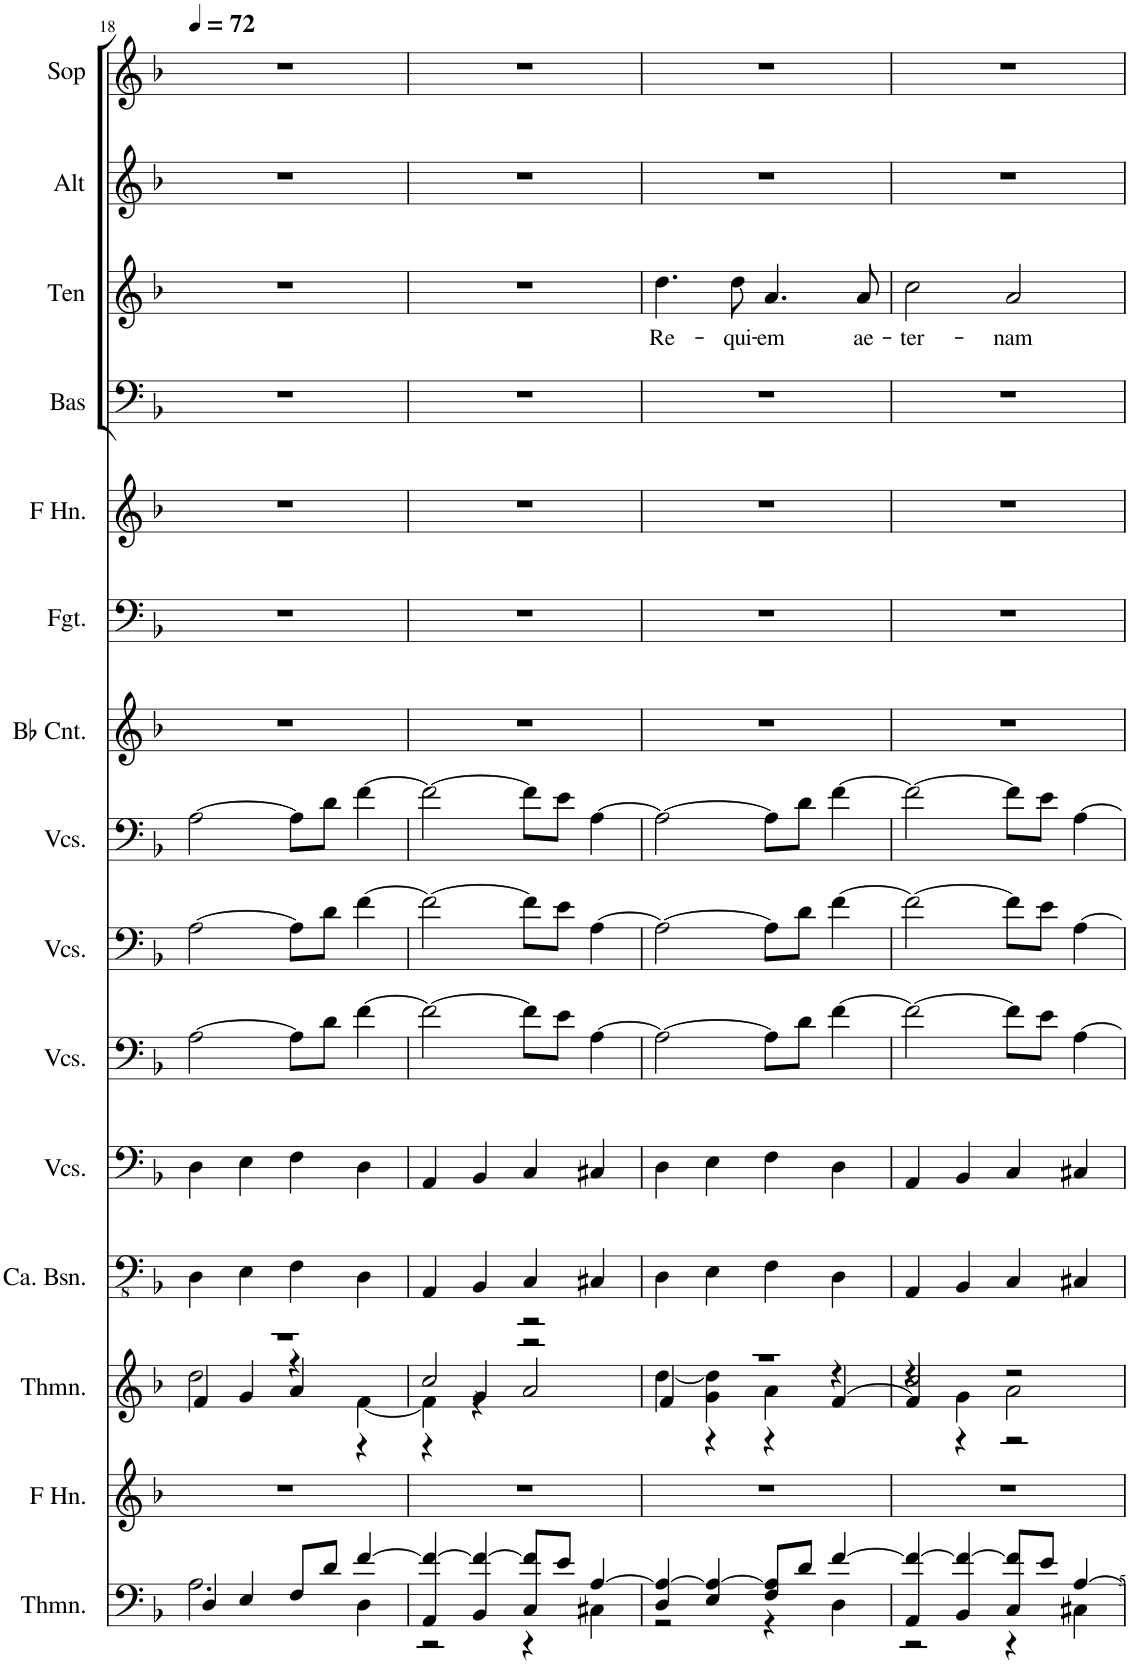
**kern	**kern	**kern	**kern	**kern	**kern	**kern	**kern	**kern	**kern	**kern	**kern	**kern	**text	**kern	**kern
*part15	*part14	*part13	*part12	*part11	*part10	*part9	*part8	*part7	*part6	*part5	*part4	*part3	*part3	*part2	*part1
*staff15	*staff14	*staff13	*staff12	*staff11	*staff10	*staff9	*staff8	*staff7	*staff6	*staff5	*staff4	*staff3	*staff3	*staff2	*staff1
*I"Theremin, Organ lh	*I"Hoorn in F, Horns 3,4 in F	*I"Theremin, Organ rh	*I"Contrabassen, Double Bass	*I"Violoncellos, Cello 2	*I"Violoncellos, Cello 1	*I"Violoncellos, Viola 2	*I"Violoncellos, Viola 1	*I"Cornet in Bb, Trumpet in F	*I"Fagot, Bassoon	*I"Hoorn in F, Horns 1,2 in F	*I"Bas	*I"Ten	*	*I"Alt	*I"Sop
*I'Thmn.	*I'F Hn.	*I'Thmn.	*I'Ca. Bsn.	*I'Vcs.	*I'Vcs.	*I'Vcs.	*I'Vcs.	*	*I'Fgt.	*I'F Hn.	*I'Bas	*I'Ten	*	*I'Alt	*I'Sop
!!LO:PB:g=z
*clefF4	*clefG2	*clefG2	*clefFv4	*clefF4	*clefF4	*clefF4	*clefF4	*clefG2	*clefF4	*clefG2	*clefF4	*clefG2	*	*clefG2	*clefG2
*	*Trd4c7	*	*	*	*	*	*	*Trd1c2	*	*Trd4c7	*	*Trd1c2	*	*Trd1c2	*
*k[b-]	*k[b-]	*k[b-]	*k[b-]	*k[b-]	*k[b-]	*k[b-]	*k[b-]	*k[b-]	*k[b-]	*k[b-]	*k[b-]	*k[b-]	*	*k[b-]	*k[b-]
*M4/4	*M4/4	*M4/4	*M4/4	*M4/4	*M4/4	*M4/4	*M4/4	*M4/4	*M4/4	*M4/4	*M4/4	*M4/4	*	*M4/4	*M4/4
*met(c)	*met(c)	*met(c)	*met(c)	*met(c)	*met(c)	*met(c)	*met(c)	*met(c)	*met(c)	*met(c)	*met(c)	*met(c)	*	*met(c)	*met(c)
*MM72	*MM72	*MM72	*MM72	*MM72	*MM72	*MM72	*MM72	*MM72	*MM72	*MM72	*MM72	*MM72	*	*MM72	*MM72
=18	=18	=18	=18	=18	=18	=18	=18	=18	=18	=18	=18	=18	=18	=18	=18
*^	*	*^	*	*	*	*	*	*	*	*	*	*	*	*	*
*	*	*	*	*^	*	*	*	*	*	*	*	*	*	*	*	*	*
4D/	2.A\	1r	1r	2dd\	4f/	4DD\	4D\	[2A\	[2A\	[2A\	1r	1r	1r	1r	1r	.	1r	1r
4E/	.	.	.	.	4g/	4EE\	4E\	.	.	.	.	.	.	.	.	.	.	.
8F/L	.	.	.	4r	4a/	4FF\	4F\	8A\L]	8A\L]	8A\L]	.	.	.	.	.	.	.	.
8d/J	.	.	.	.	.	.	.	8d\J	8d\J	8d\J	.	.	.	.	.	.	.	.
[4f/	4D\	.	.	[4f\	4r	4DD\	4D\	[4f\	[4f\	[4f\	.	.	.	.	.	.	.	.
=19	=19	=19	=19	=19	=19	=19	=19	=19	=19	=19	=19	=19	=19	=19	=19	=19	=19	=19
4AA/ 4f/_	2r	1r	2cc/	4f\]	4r	4AAA/	4AA/	2f\_	2f\_	2f\_	1r	1r	1r	1r	1r	.	1r	1r
4BB-/ 4f/_	.	.	.	4r	4g/	4BBB-/	4BB-/	.	.	.	.	.	.	.	.	.	.	.
8C/ 8f/]L	4r	.	2r	2r	2a/	4CC/	4C/	8f\L]	8f\L]	8f\L]	.	.	.	.	.	.	.	.
8e/J	.	.	.	.	.	.	.	8e\J	8e\J	8e\J	.	.	.	.	.	.	.	.
[4A/	4C#X\	.	.	.	.	4CC#X/	4C#X/	[4A\	[4A\	[4A\	.	.	.	.	.	.	.	.
=20	=20	=20	=20	=20	=20	=20	=20	=20	=20	=20	=20	=20	=20	=20	=20	=20	=20	=20
!	!	!	!	!	!	!	!	!	!	!	!	!	!	!	!	!LO:LY:b	!	!
4D/ 4A/_	2r	1r	1r	[4dd\	4f/	4DD\	4D\	2A\_	2A\_	2A\_	1r	1r	1r	1r	4.dd\	Re-	1r	1r
4E/ 4A/_	.	.	.	4g\ 4dd\]	4r	4EE\	4E\	.	.	.	.	.	.	.	.	.	.	.
!	!	!	!	!	!	!	!	!	!	!	!	!	!	!	!	!LO:LY:b	!	!
.	.	.	.	.	.	.	.	.	.	.	.	.	.	.	8dd\	-qui-	.	.
!	!	!	!	!	!	!	!	!	!	!	!	!	!	!	!	!LO:LY:b	!	!
8F/ 8A/]L	4r	.	.	4a\	4r	4FF\	4F\	8A\L]	8A\L]	8A\L]	.	.	.	.	4.a/	-em	.	.
8d/J	.	.	.	.	.	.	.	8d\J	8d\J	8d\J	.	.	.	.	.	.	.	.
[4f/	4D\	.	.	4r	[4f/	4DD\	4D\	[4f\	[4f\	[4f\	.	.	.	.	.	.	.	.
!	!	!	!	!	!	!	!	!	!	!	!	!	!	!	!	!LO:LY:b	!	!
.	.	.	.	.	.	.	.	.	.	.	.	.	.	.	8a/	ae-	.	.
=21	=21	=21	=21	=21	=21	=21	=21	=21	=21	=21	=21	=21	=21	=21	=21	=21	=21	=21
!	!	!	!	!	!	!	!	!	!	!	!	!	!	!	!	!LO:LY:b	!	!
4AA/ 4f/_	2r	1r	2cc/	4r	4f/]	4AAA/	4AA/	2f\_	2f\_	2f\_	1r	1r	1r	1r	2cc\	-ter-	1r	1r
4BB-/ 4f/_	.	.	.	4g\	4r	4BBB-/	4BB-/	.	.	.	.	.	.	.	.	.	.	.
!	!	!	!	!	!	!	!	!	!	!	!	!	!	!	!	!LO:LY:b	!	!
8C/ 8f/]L	4r	.	2r	2a\	2r	4CC/	4C/	8f\L]	8f\L]	8f\L]	.	.	.	.	2a/	-nam	.	.
8e/J	.	.	.	.	.	.	.	8e\J	8e\J	8e\J	.	.	.	.	.	.	.	.
[4A/	4C#X\	.	.	.	.	4CC#X/	4C#X/	[4A\	[4A\	[4A\	.	.	.	.	.	.	.	.
*v	*v	*	*v	*v	*v	*	*	*	*	*	*	*	*	*	*	*	*	*
=	=	=	=	=	=	=	=	=	=	=	=	=	=	=	=
*-	*-	*-	*-	*-	*-	*-	*-	*-	*-	*-	*-	*-	*-	*-	*-
